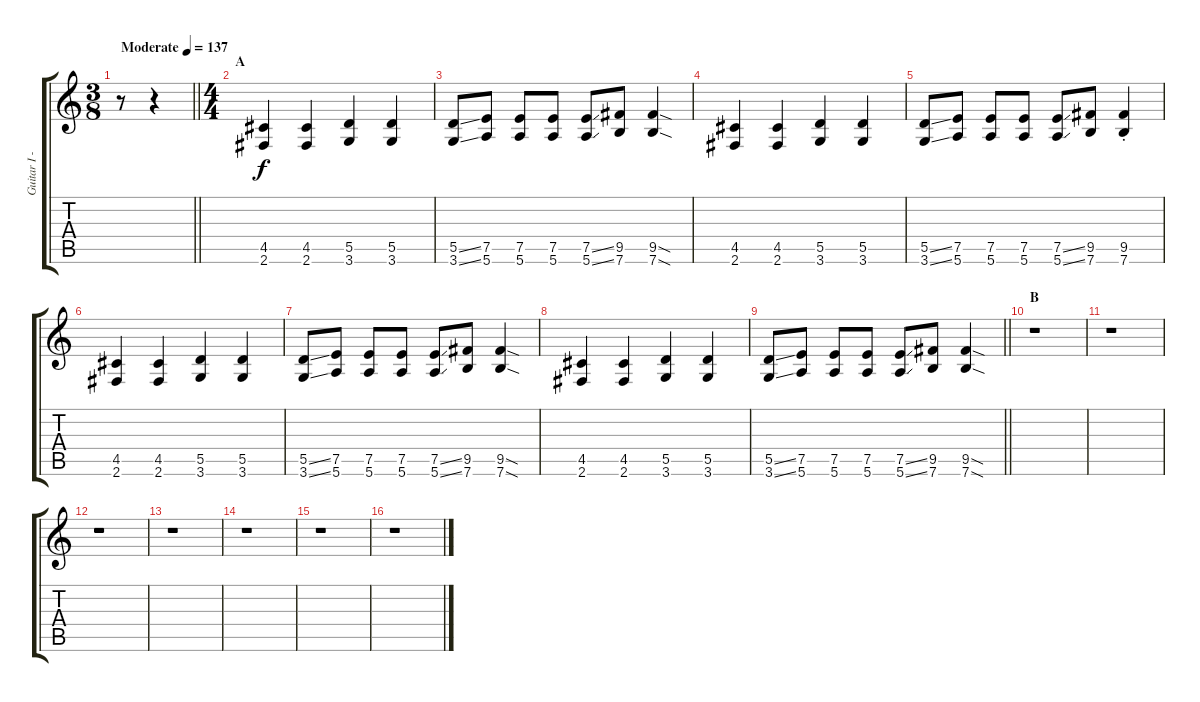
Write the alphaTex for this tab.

\track ("Guitar I - Gotoh" "Guitar I -") {instrument distortionguitar}
\staff {score tabs}
\tuning (E4 B3 G3 D3 A2 E2) {hide}
\ts (3 8)
\tempo (137 "Moderate")
\clef g2
\barLineRight lightlight
\ks c
r.8{dy f instrument distortionguitar} r.4 |
\ts (4 4)
\section ("" "A")
(4.5 2.6).4 (4.5 2.6).4 (5.5 3.6).4 (5.5 3.6).4 |
(5.5{ss} 3.6{ss}).8 (7.5 5.6).8 (7.5 5.6).8 (7.5 5.6).8 (7.5{ss} 5.6{ss}).8 (9.5 7.6).8 (9.5{sod} 7.6{sod}).4 |
(4.5 2.6).4 (4.5 2.6).4 (5.5 3.6).4 (5.5 3.6).4 |
(5.5{ss} 3.6{ss}).8 (7.5 5.6).8 (7.5 5.6).8 (7.5 5.6).8 (7.5{ss} 5.6{ss}).8 (9.5 7.6).8 (9.5{st} 7.6{st}).4 |
(4.5 2.6).4 (4.5 2.6).4 (5.5 3.6).4 (5.5 3.6).4 |
(5.5{ss} 3.6{ss}).8 (7.5 5.6).8 (7.5 5.6).8 (7.5 5.6).8 (7.5{ss} 5.6{ss}).8 (9.5 7.6).8 (9.5{sod} 7.6{sod}).4 |
(4.5 2.6).4 (4.5 2.6).4 (5.5 3.6).4 (5.5 3.6).4 |
\barLineRight lightlight
(5.5{ss} 3.6{ss}).8 (7.5 5.6).8 (7.5 5.6).8 (7.5 5.6).8 (7.5{ss} 5.6{ss}).8 (9.5 7.6).8 (9.5{sod} 7.6{sod}).4 |
\section ("" "B")
r.1 |
r.1 |
r.1 |
r.1 |
r.1 |
r.1 |
r.1
